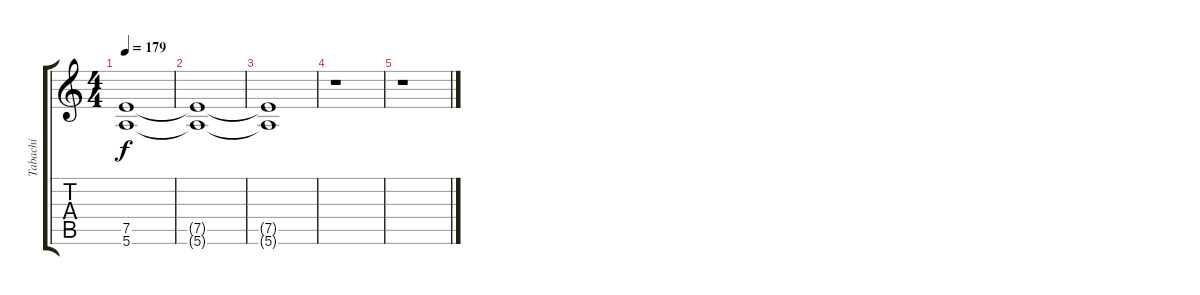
\track ("Tabachi" "Tabachi") {instrument overdrivenguitar}
\staff {score tabs}
\tuning (E4 B3 G3 D3 A2 E2) {hide}
\ts (4 4)
\tempo 179
\clef g2
\ks c
(7.5{t} 5.6{t}).1{dy f} |
(7.5{t} 5.6{t}).1 |
(7.5{t} 5.6{t}).1 |
r.1 |
r.1
